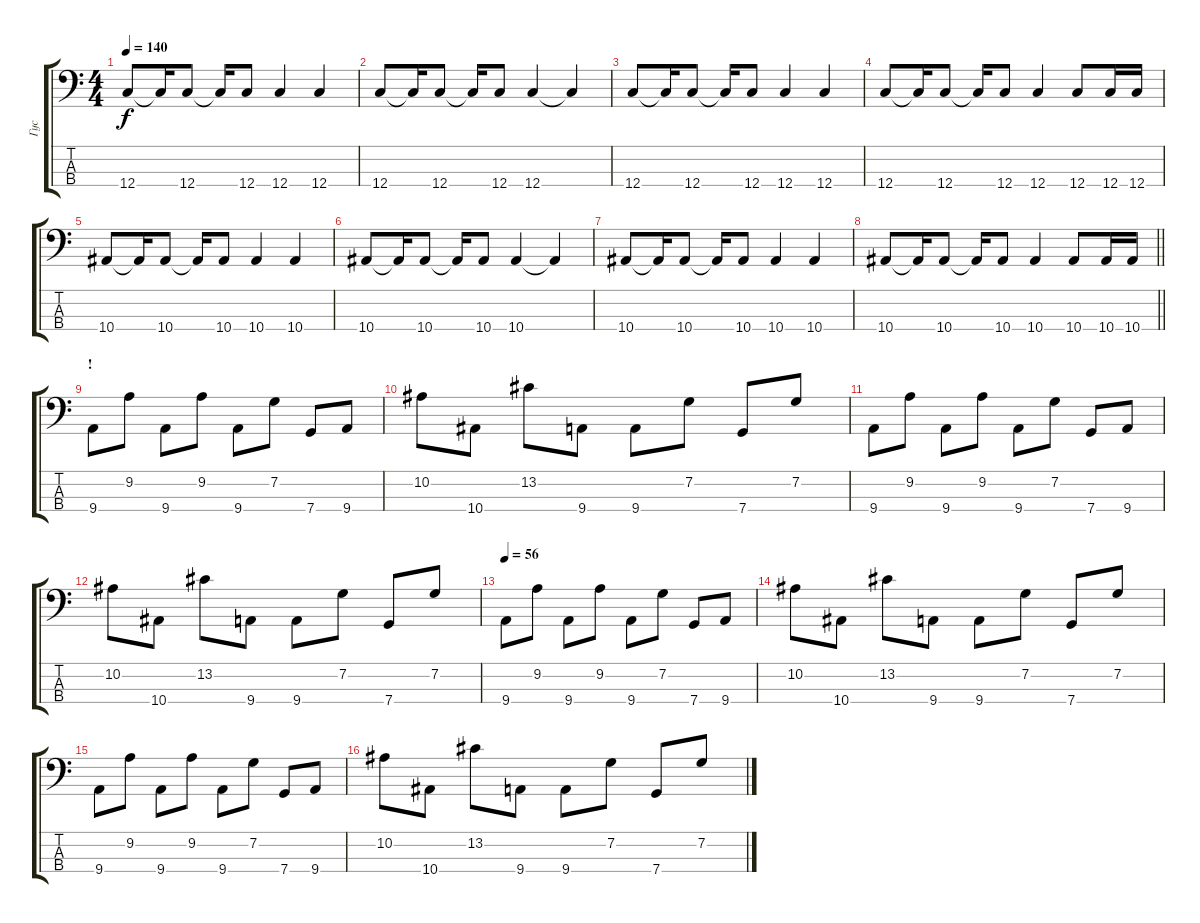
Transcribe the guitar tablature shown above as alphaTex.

\track ("Гус" "Гус") {instrument electricbassfinger}
\staff {score tabs}
\tuning (F2 C2 G1 C1) {hide}
\ts (4 4)
\tempo 140
\clef f4
\ks c
12.4.8{dy f} 12.4{t}.16 12.4.8 12.4{t}.16 12.4.8 12.4.4 12.4.4 |
12.4.8 12.4{t}.16 12.4.8 12.4{t}.16 12.4.8 12.4.4 12.4{t}.4 |
12.4.8 12.4{t}.16 12.4.8 12.4{t}.16 12.4.8 12.4.4 12.4.4 |
12.4.8 12.4{t}.16 12.4.8 12.4{t}.16 12.4.8 12.4.4 12.4.8 12.4.16 12.4.16 |
10.4.8 10.4{t}.16 10.4.8 10.4{t}.16 10.4.8 10.4.4 10.4.4 |
10.4.8 10.4{t}.16 10.4.8 10.4{t}.16 10.4.8 10.4.4 10.4{t}.4 |
10.4.8 10.4{t}.16 10.4.8 10.4{t}.16 10.4.8 10.4.4 10.4.4 |
\barLineRight lightlight
10.4.8 10.4{t}.16 10.4.8 10.4{t}.16 10.4.8 10.4.4 10.4.8 10.4.16 10.4.16 |
\section ("" "!")
9.4.8 9.2.8 9.4.8 9.2.8 9.4.8 7.2.8 7.4.8 9.4.8 |
10.2.8 10.4.8 13.2.8 9.4.8 9.4.8 7.2.8 7.4.8 7.2.8 |
9.4.8 9.2.8 9.4.8 9.2.8 9.4.8 7.2.8 7.4.8 9.4.8 |
10.2.8 10.4.8 13.2.8 9.4.8 9.4.8 7.2.8 7.4.8 7.2.8 |
\tempo 56
9.4.8 9.2.8 9.4.8 9.2.8 9.4.8 7.2.8 7.4.8 9.4.8 |
10.2.8 10.4.8 13.2.8 9.4.8 9.4.8 7.2.8 7.4.8 7.2.8 |
9.4.8 9.2.8 9.4.8 9.2.8 9.4.8 7.2.8 7.4.8 9.4.8 |
10.2.8 10.4.8 13.2.8 9.4.8 9.4.8 7.2.8 7.4.8 7.2.8
